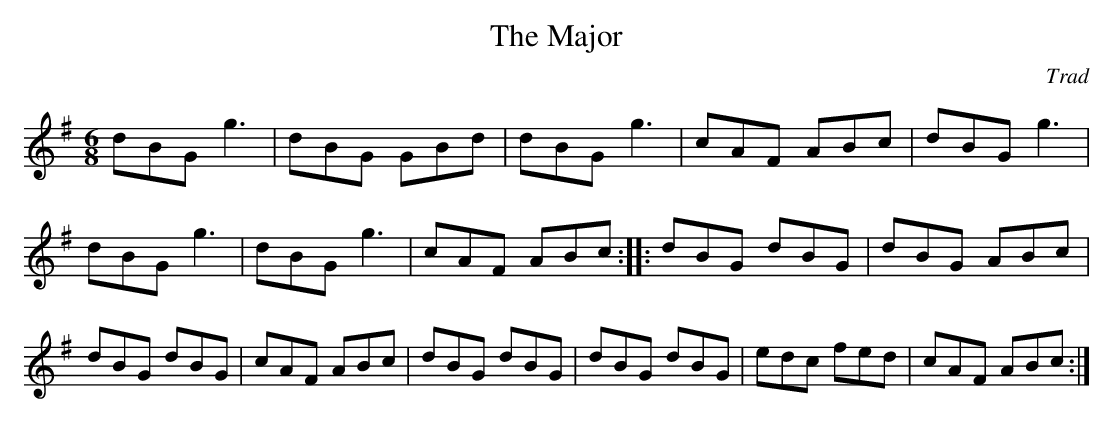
X:1
T:Major, The
C:Trad
M:6/8
K:G
dBG g3| dBG GBd |dBG g3| cAF ABc| dBG g3| dBG g3| dBG g3|  cAF ABc::\
dBG dBG | dBG ABc|dBG dBG |cAF ABc|dBG dBG |dBG dBG |edc fed| cAF ABc:|
